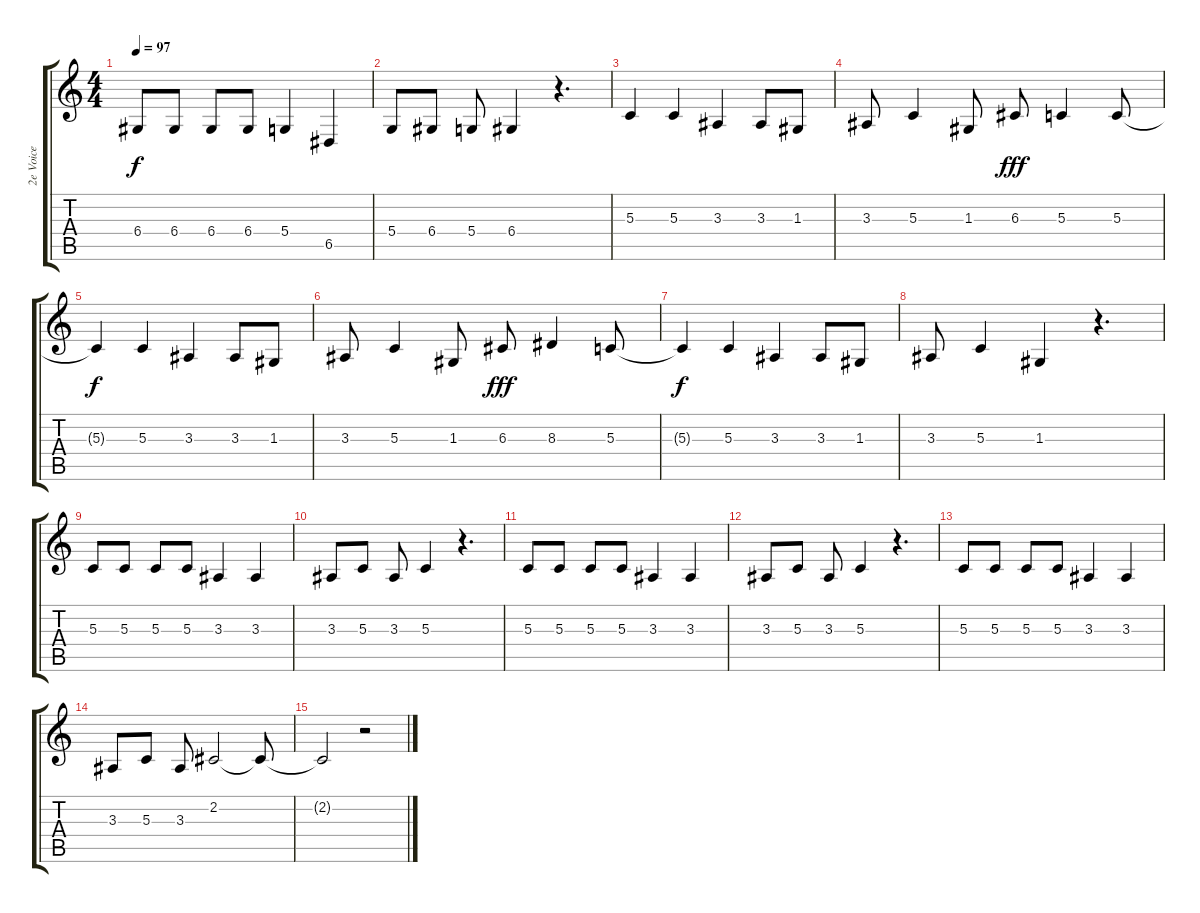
\track ("2e Voice     Jody Porter" "2e Voice  ") {instrument altosax}
\staff {score tabs}
\tuning (E4 B3 G3 D3 A2 E2) {hide}
\ts (4 4)
\tempo 97
\clef g2
\ks c
6.4.8{dy f} 6.4.8 6.4.8 6.4.8 5.4.4 6.5.4 |
5.4.8 6.4.8 5.4.8 6.4.4 r.4{d volume 12} |
5.3.4 5.3.4 3.3.4 3.3.8 1.3.8 |
3.3.8 5.3.4 1.3.8 6.3.8{dy fff} 5.3.4 5.3.8 |
5.3{t}.4{dy f} 5.3.4 3.3.4 3.3.8 1.3.8 |
3.3.8 5.3.4 1.3.8 6.3.8{dy fff} 8.3.4 5.3.8 |
5.3{t}.4{dy f} 5.3.4 3.3.4 3.3.8 1.3.8 |
3.3.8 5.3.4 1.3.4 r.4{d} |
5.3.8 5.3.8 5.3.8 5.3.8 3.3.4 3.3.4 |
3.3.8 5.3.8 3.3.8 5.3.4 r.4{d} |
5.3.8 5.3.8 5.3.8 5.3.8 3.3.4 3.3.4 |
3.3.8 5.3.8 3.3.8 5.3.4 r.4{d} |
5.3.8 5.3.8 5.3.8 5.3.8 3.3.4 3.3.4 |
3.3.8 5.3.8 3.3.8 2.2.2 2.2{t}.8 |
2.2{t}.2 r.2
